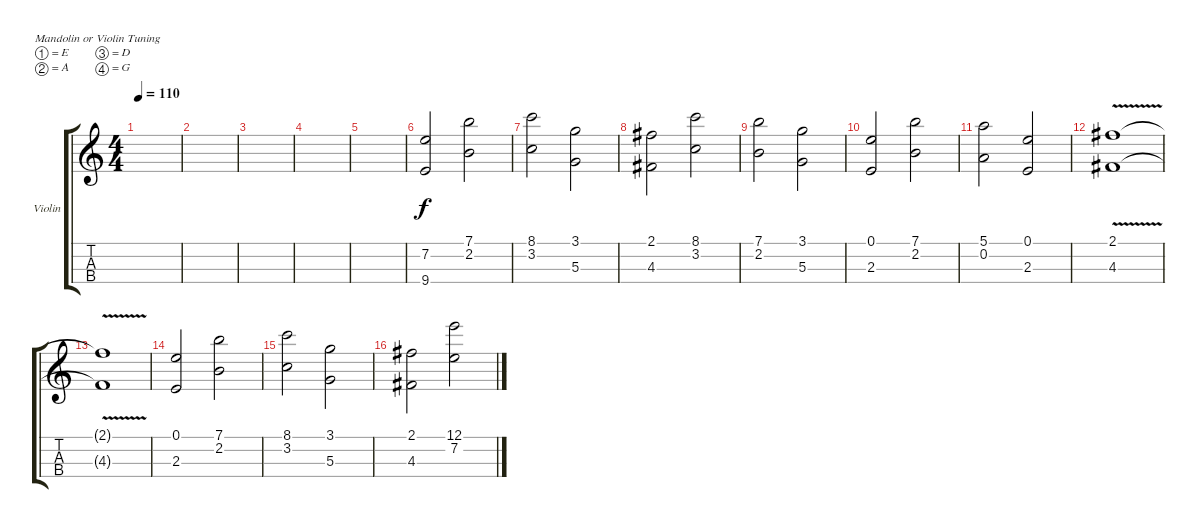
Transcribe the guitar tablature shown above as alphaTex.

\bracketExtendMode groupsimilarinstruments
\firstSystemTrackNameOrientation horizontal
\otherSystemsTrackNameOrientation horizontal
\track ("Violin" "Violin") {instrument violin}
\staff {score tabs}
\tuning (E5 A4 D4 G3)
\ts (4 4)
\tempo 110
\clef g2
\ks c
|
|
|
|
|
(7.2 9.4).2 (7.1 2.2).2 |
(8.1 3.2).2 (3.1 5.3).2 |
(2.1 4.3).2 (8.1 3.2).2 |
(7.1 2.2).2 (3.1 5.3).2 |
(0.1 2.3).2 (7.1 2.2).2 |
(5.1 0.2).2 (0.1 2.3).2 |
(2.1{v} 4.3).1 |
(2.1{v t} 4.3{t}).1 |
(2.3 0.1).2 (2.2 7.1).2 |
(3.2 8.1).2 (5.3 3.1).2 |
(4.3 2.1).2 (7.2 12.1).2
